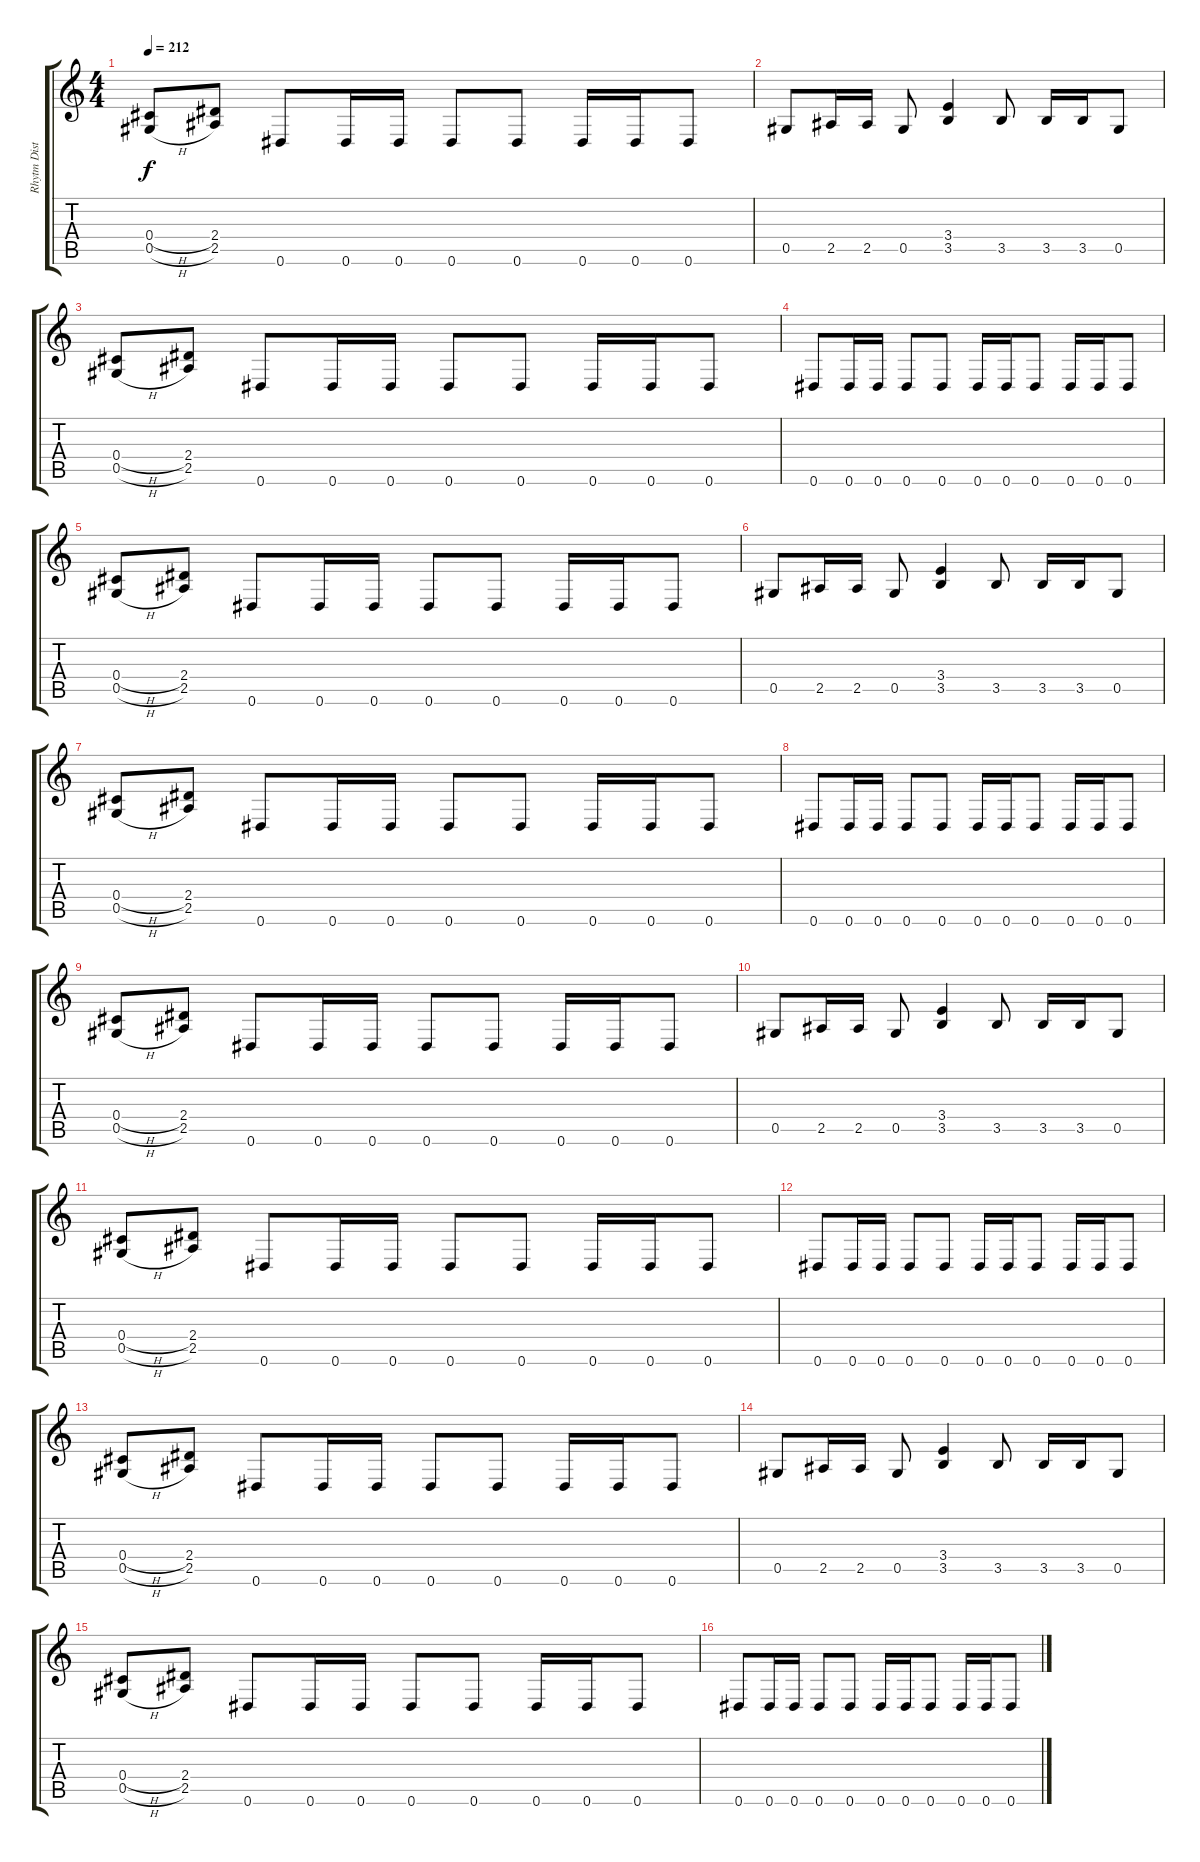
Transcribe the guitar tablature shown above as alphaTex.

\track ("Rhytm Distortion" "Rhytm Dist") {instrument distortionguitar}
\staff {score tabs}
\tuning (Eb4 Bb3 Gb3 Db3 Ab2 Eb2) {hide}
\ts (4 4)
\tempo 212
\clef g2
\ks c
(0.4{h} 0.5{h}).8{dy f} (2.4 2.5).8 0.6.8 0.6.16 0.6.16 0.6.8 0.6.8 0.6.16 0.6.16 0.6.8 |
0.5.8 2.5.16 2.5.16 0.5.8 (3.4 3.5).4 3.5.8 3.5.16 3.5.16 0.5.8 |
(0.4{h} 0.5{h}).8 (2.4 2.5).8 0.6.8 0.6.16 0.6.16 0.6.8 0.6.8 0.6.16 0.6.16 0.6.8 |
0.6.8 0.6.16 0.6.16 0.6.8 0.6.8 0.6.16 0.6.16 0.6.8 0.6.16 0.6.16 0.6.8 |
(0.4{h} 0.5{h}).8 (2.4 2.5).8 0.6.8 0.6.16 0.6.16 0.6.8 0.6.8 0.6.16 0.6.16 0.6.8 |
0.5.8 2.5.16 2.5.16 0.5.8 (3.4 3.5).4 3.5.8 3.5.16 3.5.16 0.5.8 |
(0.4{h} 0.5{h}).8 (2.4 2.5).8 0.6.8 0.6.16 0.6.16 0.6.8 0.6.8 0.6.16 0.6.16 0.6.8 |
0.6.8 0.6.16 0.6.16 0.6.8 0.6.8 0.6.16 0.6.16 0.6.8 0.6.16 0.6.16 0.6.8 |
(0.4{h} 0.5{h}).8 (2.4 2.5).8 0.6.8 0.6.16 0.6.16 0.6.8 0.6.8 0.6.16 0.6.16 0.6.8 |
0.5.8 2.5.16 2.5.16 0.5.8 (3.4 3.5).4 3.5.8 3.5.16 3.5.16 0.5.8 |
(0.4{h} 0.5{h}).8 (2.4 2.5).8 0.6.8 0.6.16 0.6.16 0.6.8 0.6.8 0.6.16 0.6.16 0.6.8 |
0.6.8 0.6.16 0.6.16 0.6.8 0.6.8 0.6.16 0.6.16 0.6.8 0.6.16 0.6.16 0.6.8 |
(0.4{h} 0.5{h}).8 (2.4 2.5).8 0.6.8 0.6.16 0.6.16 0.6.8 0.6.8 0.6.16 0.6.16 0.6.8 |
0.5.8 2.5.16 2.5.16 0.5.8 (3.4 3.5).4 3.5.8 3.5.16 3.5.16 0.5.8 |
(0.4{h} 0.5{h}).8 (2.4 2.5).8 0.6.8 0.6.16 0.6.16 0.6.8 0.6.8 0.6.16 0.6.16 0.6.8 |
0.6.8 0.6.16 0.6.16 0.6.8 0.6.8 0.6.16 0.6.16 0.6.8 0.6.16 0.6.16 0.6.8
